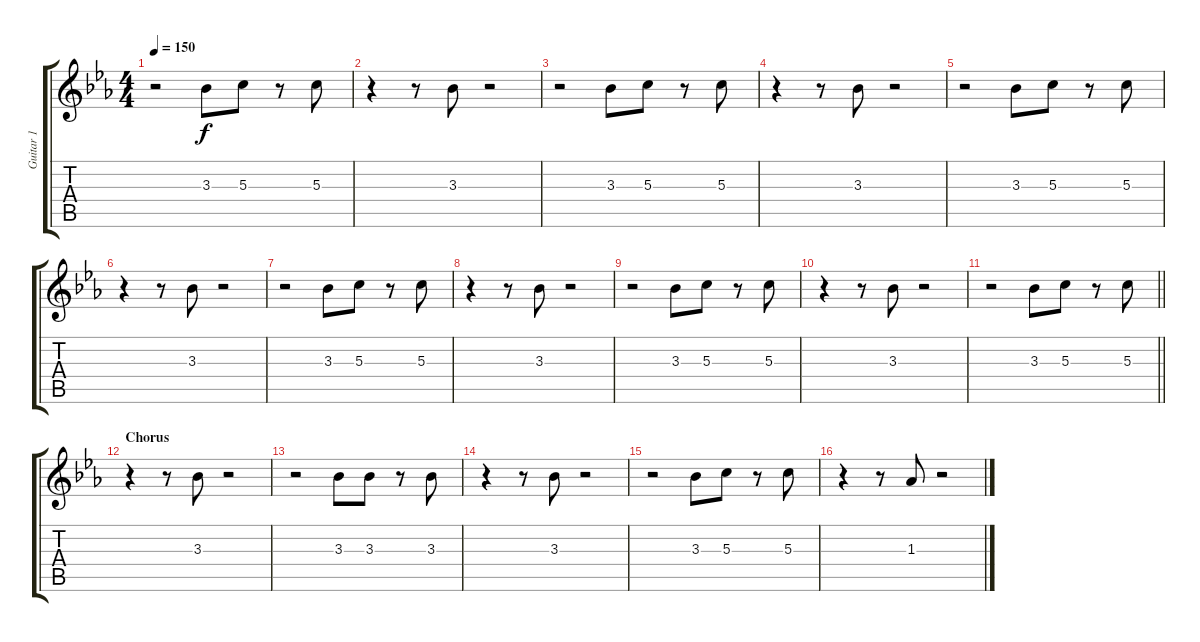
\track ("Guitar 1" "Guitar 1") {instrument acousticguitarsteel}
\staff {score tabs}
\tuning (E4 B3 G3 D3 A2 E2) {hide}
\ts (4 4)
\tempo 150
\clef g2
\ks eb
r.2{dy f} 3.3.8 5.3.8 r.8 5.3.8 |
r.4 r.8 3.3.8 r.2 |
r.2 3.3.8 5.3.8 r.8 5.3.8 |
r.4 r.8 3.3.8 r.2 |
r.2 3.3.8 5.3.8 r.8 5.3.8 |
r.4 r.8 3.3.8 r.2 |
r.2 3.3.8 5.3.8 r.8 5.3.8 |
r.4 r.8 3.3.8 r.2 |
r.2 3.3.8 5.3.8 r.8 5.3.8 |
r.4 r.8 3.3.8 r.2 |
\barLineRight lightlight
r.2 3.3.8 5.3.8 r.8 5.3.8 |
\section ("" "Chorus")
r.4 r.8 3.3.8 r.2 |
r.2 3.3.8 3.3.8 r.8 3.3.8 |
r.4 r.8 3.3.8 r.2 |
r.2 3.3.8 5.3.8 r.8 5.3.8 |
r.4 r.8 1.3.8 r.2
